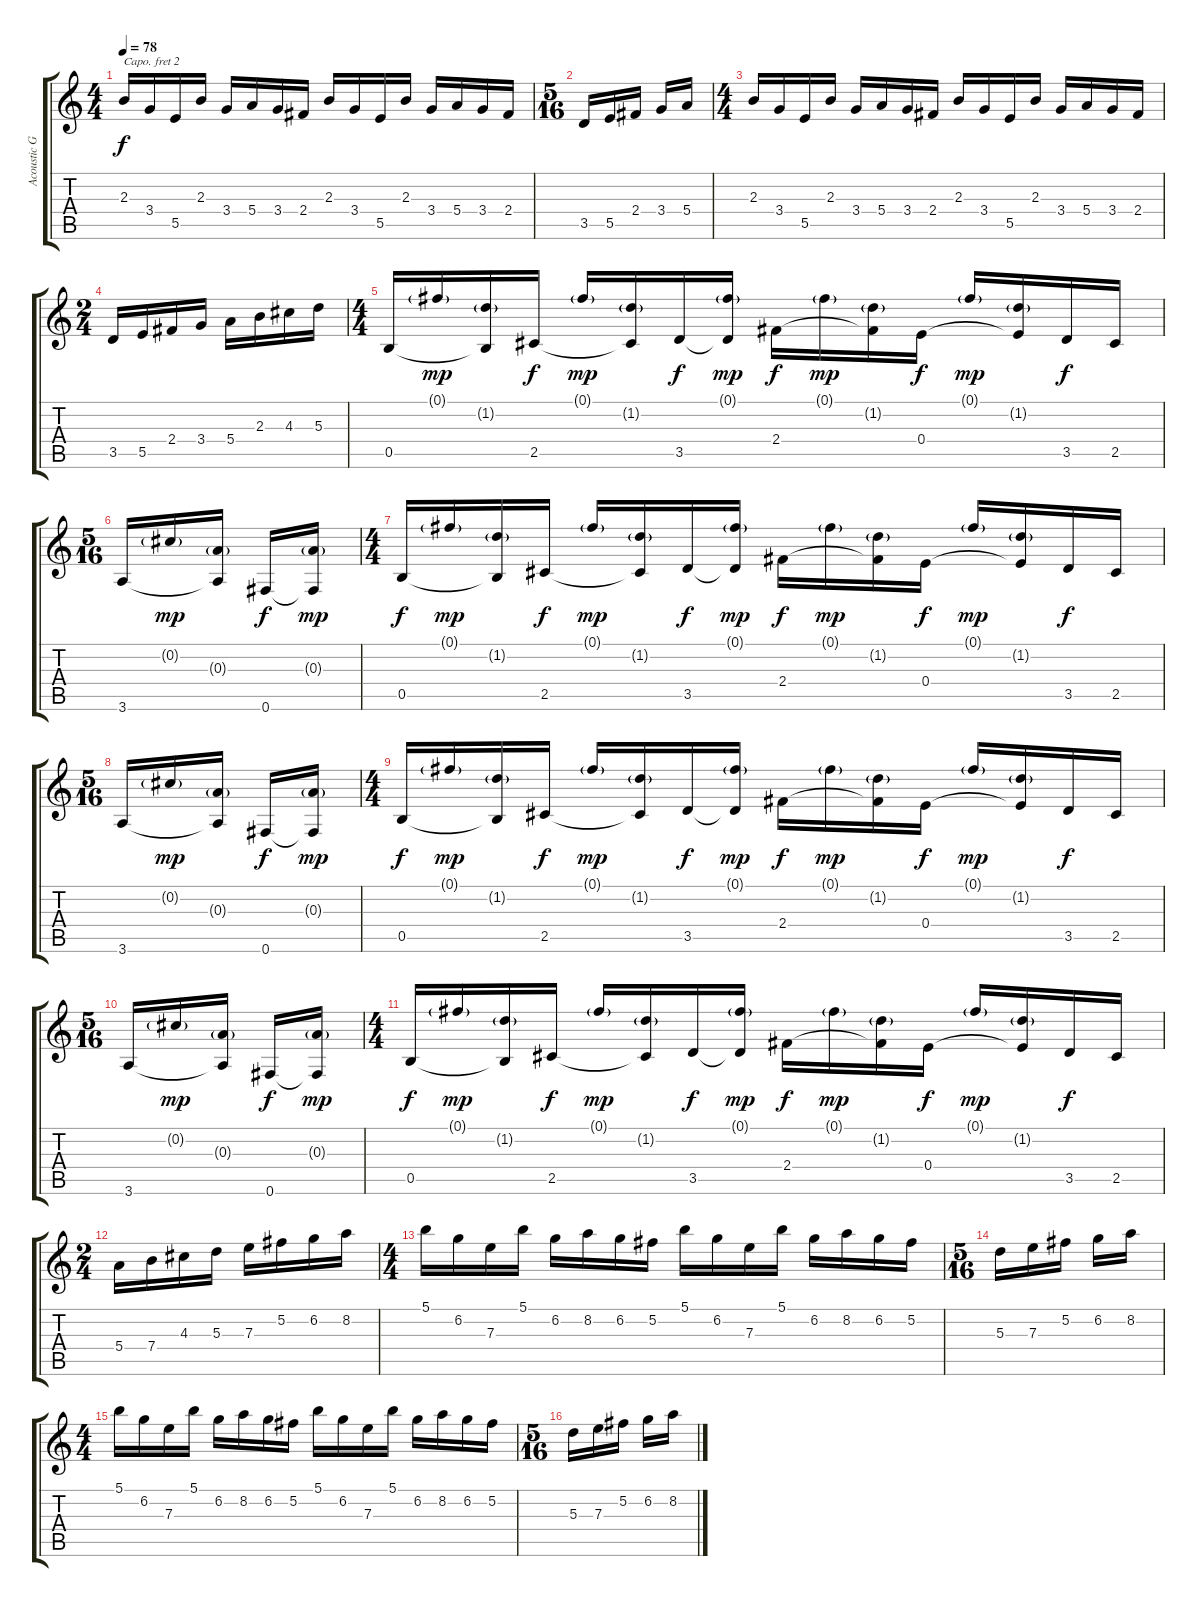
\track ("Acoustic Guitar (Jim Matheos)" "Acoustic G") {instrument acousticguitarnylon}
\staff {score tabs}
\capo 2
\tuning (E4 B3 G3 D3 A2 E2) {hide}
\ts (4 4)
\tempo 78
\clef g2
\ks c
2.3.16{dy f} 3.4.16 5.5.16 2.3.16 3.4.16 5.4.16 3.4.16 2.4.16 2.3.16 3.4.16 5.5.16 2.3.16 3.4.16 5.4.16 3.4.16 2.4.16 |
\ts (5 16)
3.5.16 5.5.16 2.4.16 3.4.16 5.4.16 |
\ts (4 4)
2.3.16 3.4.16 5.5.16 2.3.16 3.4.16 5.4.16 3.4.16 2.4.16 2.3.16 3.4.16 5.5.16 2.3.16 3.4.16 5.4.16 3.4.16 2.4.16 |
\ts (2 4)
3.5.16 5.5.16 2.4.16 3.4.16 5.4.16 2.3.16 4.3.16 5.3.16 |
\ts (4 4)
0.5.16 0.1{g}.16{dy mp} (1.2{g} 0.5{t}).16 2.5.16{dy f} 0.1{g}.16{dy mp} (1.2{g} 2.5{t}).16 3.5.16{dy f} (0.1{g} 3.5{t}).16{dy mp} 2.4.16{dy f} 0.1{g}.16{dy mp} (1.2{g} 2.4{t}).16 0.4.16{dy f} 0.1{g}.16{dy mp} (1.2{g} 0.4{t}).16 3.5.16{dy f} 2.5.16 |
\ts (5 16)
3.6.16 0.2{g}.16{dy mp} (0.3{g} 3.6{t}).16 0.6.16{dy f} (0.3{g} 0.6{t}).16{dy mp} |
\ts (4 4)
0.5.16{dy f} 0.1{g}.16{dy mp} (1.2{g} 0.5{t}).16 2.5.16{dy f} 0.1{g}.16{dy mp} (1.2{g} 2.5{t}).16 3.5.16{dy f} (0.1{g} 3.5{t}).16{dy mp} 2.4.16{dy f} 0.1{g}.16{dy mp} (1.2{g} 2.4{t}).16 0.4.16{dy f} 0.1{g}.16{dy mp} (1.2{g} 0.4{t}).16 3.5.16{dy f} 2.5.16 |
\ts (5 16)
3.6.16 0.2{g}.16{dy mp} (0.3{g} 3.6{t}).16 0.6.16{dy f} (0.3{g} 0.6{t}).16{dy mp} |
\ts (4 4)
0.5.16{dy f} 0.1{g}.16{dy mp} (1.2{g} 0.5{t}).16 2.5.16{dy f} 0.1{g}.16{dy mp} (1.2{g} 2.5{t}).16 3.5.16{dy f} (0.1{g} 3.5{t}).16{dy mp} 2.4.16{dy f} 0.1{g}.16{dy mp} (1.2{g} 2.4{t}).16 0.4.16{dy f} 0.1{g}.16{dy mp} (1.2{g} 0.4{t}).16 3.5.16{dy f} 2.5.16 |
\ts (5 16)
3.6.16 0.2{g}.16{dy mp} (0.3{g} 3.6{t}).16 0.6.16{dy f} (0.3{g} 0.6{t}).16{dy mp} |
\ts (4 4)
0.5.16{dy f} 0.1{g}.16{dy mp} (1.2{g} 0.5{t}).16 2.5.16{dy f} 0.1{g}.16{dy mp} (1.2{g} 2.5{t}).16 3.5.16{dy f} (0.1{g} 3.5{t}).16{dy mp} 2.4.16{dy f} 0.1{g}.16{dy mp} (1.2{g} 2.4{t}).16 0.4.16{dy f} 0.1{g}.16{dy mp} (1.2{g} 0.4{t}).16 3.5.16{dy f} 2.5.16 |
\ts (2 4)
5.4.16 7.4.16 4.3.16 5.3.16 7.3.16 5.2.16 6.2.16 8.2.16 |
\ts (4 4)
5.1.16 6.2.16 7.3.16 5.1.16 6.2.16 8.2.16 6.2.16 5.2.16 5.1.16 6.2.16 7.3.16 5.1.16 6.2.16 8.2.16 6.2.16 5.2.16 |
\ts (5 16)
5.3.16 7.3.16 5.2.16 6.2.16 8.2.16 |
\ts (4 4)
5.1.16 6.2.16 7.3.16 5.1.16 6.2.16 8.2.16 6.2.16 5.2.16 5.1.16 6.2.16 7.3.16 5.1.16 6.2.16 8.2.16 6.2.16 5.2.16 |
\ts (5 16)
5.3.16 7.3.16 5.2.16 6.2.16 8.2.16
